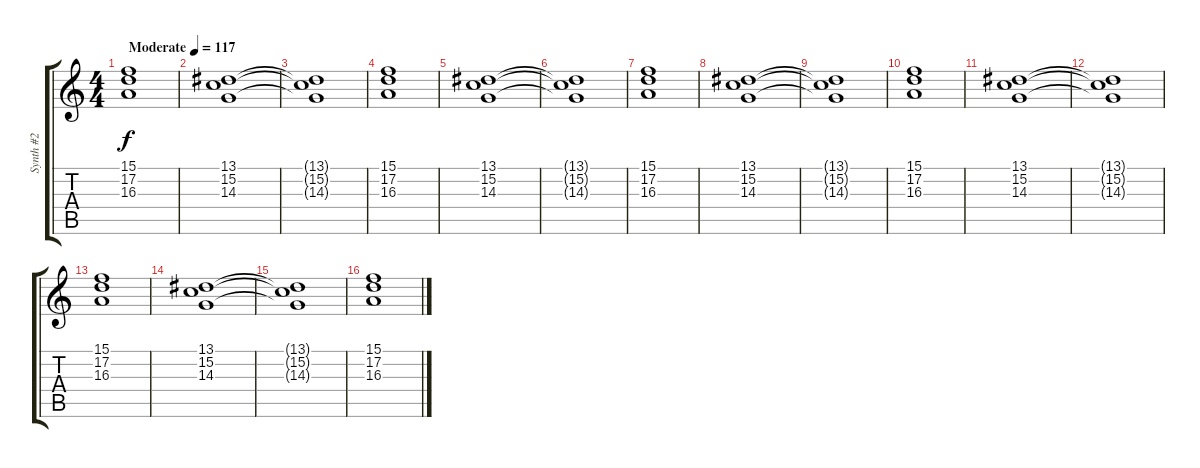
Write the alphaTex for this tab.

\track ("Synth #2" "Synth #2") {instrument stringensemble2}
\staff {score tabs}
\tuning (D4 A3 F3 C3 G2 C2) {hide}
\ts (4 4)
\tempo (117 "Moderate")
\clef g2
\ks c
(15.1 17.2 16.3).1{dy f instrument stringensemble2} |
(13.1 15.2 14.3).1 |
(13.1{t} 15.2{t} 14.3{t}).1 |
(15.1 17.2 16.3).1 |
(13.1 15.2 14.3).1 |
(13.1{t} 15.2{t} 14.3{t}).1 |
(15.1 17.2 16.3).1 |
(13.1 15.2 14.3).1 |
(13.1{t} 15.2{t} 14.3{t}).1 |
(15.1 17.2 16.3).1 |
(13.1 15.2 14.3).1 |
(13.1{t} 15.2{t} 14.3{t}).1 |
(15.1 17.2 16.3).1 |
(13.1 15.2 14.3).1 |
(13.1{t} 15.2{t} 14.3{t}).1 |
(15.1 17.2 16.3).1
